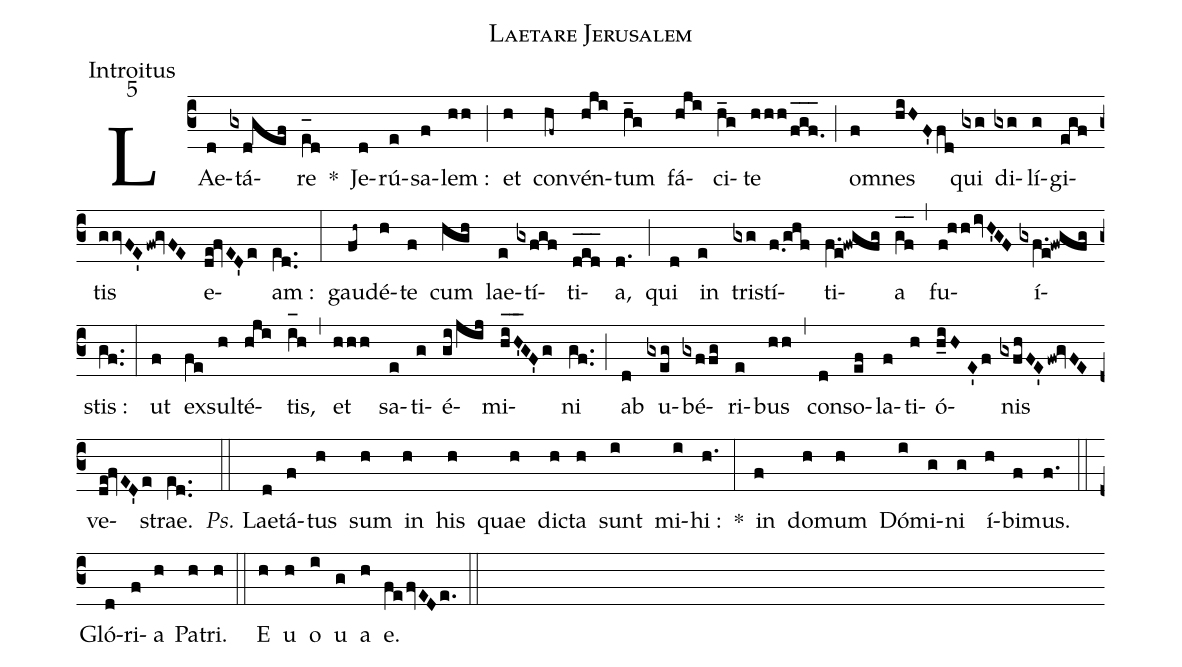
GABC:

name:Laetare Jerusalem;
office-part:Introitus;
mode:5;
%%
(c3) LAe(d)tá(gxd!gef)re(e_[oh:h][ll:1]d) *() Je(d)rú(e)sa(f)lem :(hh) (;) et(h) con(hf~)vén(hji)tum(h_g) fá(hji)ci(h_g)te(hhh/f_[oh:h]g_[oh:h]f._[oh:h]) (;) o(f)mnes(hiHF'fd) qui(gxg) di(gxg)lí(g)gi(egf)tis(ggvFE'fw!gvFE) e(de!fvED'e)am :(e[ll:1]d..) (:) gau(fh~)dé(h)te(f) cum(hgh) lae(e)tí(gxfgf)ti(d_[oh:h]e_[oh:h]d_[oh:h])a,(d.) (;) qui(d) in(e) tri(gxg)stí(f.0/[-0.5]ghf)ti(f.e!fwgfg)a(g_[oh:h]f_[oh:h]) (,) fu(f!hhivH'GF)í(gxf.e!fwgfg)stis :(gf..) (:) ut(f) ex(fe)sul(h)té(hji)tis,(i_[oh:h]h) (,) et(hhh) sa(e)ti(g)é(gi/jij)mi(hi_[oh:h]H'_[oh:h]GF'g)ni(gf..) (;) ab(d) u(gxeg)bé(gxffg)ri(e)bus(hh) (,) con(d)so(ef)la(f)ti(h)ó(h_iH//E'f)nis(gxfhFE'fw!gvFE) ve(de!fvED'e)strae.(e[ll:1]d..) (::) <i>Ps.</i> Lae(d)tá(f)tus(h) sum(h) in(h) his(h) quae(h) di(h)cta(h) sunt(i) mi(i)hi :(h.) *(:) in(f) do(h)mum(h) Dó(i)mi(g)ni(g) í(h)bi(f)mus.(f.) (::) Gló(d)ri(f)a(h) Pa(h)tri.(h) (::) <eu>E(h) u(h) o(i) u(g) a(h) e.</eu>(fefvEDe.) (::)
